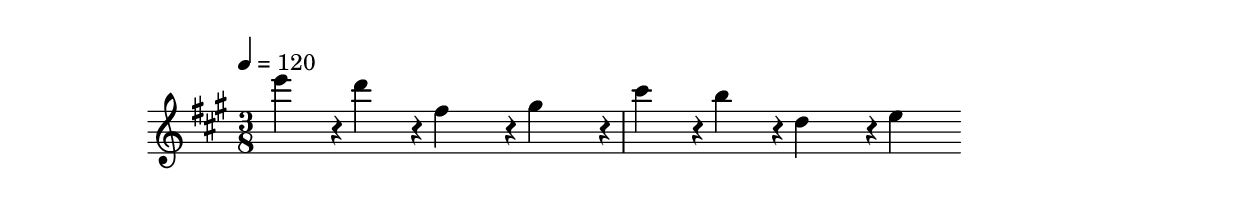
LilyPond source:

% Lily was here -- automatically converted by out/bin/midi2ly from /home/janneke/testmidi.mid
\version "2.13.53"

\layout {
  \context {
    \Voice
    \remove "Note_heads_engraver"
    \consists "Completion_heads_engraver"
    \remove "Rest_engraver"
    \consists "Completion_rest_engraver"
  }
}

\header {
texidoc="midi2ly @code{--duration-quant} preserves first note length (16)"
options="--duration-quant=16"
}

trackAchannelA = {


  \key a \major
    
  % [TEXT_EVENT] Nokia Tune
  
  \tempo 4 = 120 
  

  \key a \major
  
  \time 3/8 
  
}

trackA = <<
  \context Voice = voiceA \trackAchannelA
>>


trackBchannelB = \relative c {
  e'''4*41/192 r4*7/192 d4*41/192 r4*7/192 fis,4*89/192 r4*7/192 gis4*89/192 
  r4*7/192 
  | % 2
  cis4*41/192 r4*7/192 b4*41/192 r4*7/192 d,4*89/192 r4*7/192 e4*89/192 
}

trackB = <<
  \context Voice = voiceA \trackBchannelB
>>


\score {
  <<
    \context Staff=trackB \trackA
    \context Staff=trackB \trackB
  >>
  \layout {}
  \midi {}
}
